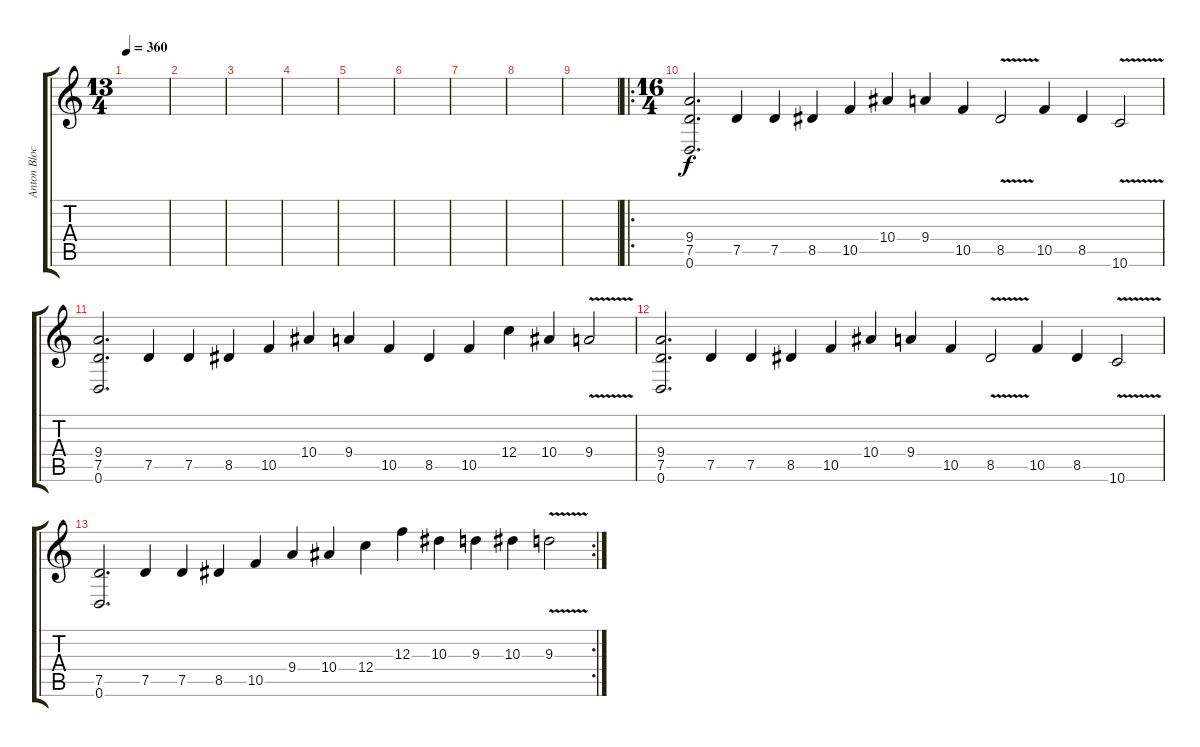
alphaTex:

\track ("Anton Blochin" "Anton Bloc") {instrument overdrivenguitar}
\staff {score tabs}
\tuning (D4 A3 F3 C3 G2 D2) {hide}
\ts (13 4)
\tempo 360
\clef g2
\ks c
|
|
|
|
|
|
|
|
|
\ro
\ts (16 4)
(9.4 7.5 0.6).2{d} 7.5.4 7.5.4 8.5.4 10.5.4 10.4.4 9.4.4 10.5.4 8.5{v}.2 10.5.4 8.5.4 10.6{v}.2 |
(9.4 7.5 0.6).2{d} 7.5.4 7.5.4 8.5.4 10.5.4 10.4.4 9.4.4 10.5.4 8.5.4 10.5.4 12.4.4 10.4.4 9.4{v}.2 |
(9.4 7.5 0.6).2{d} 7.5.4 7.5.4 8.5.4 10.5.4 10.4.4 9.4.4 10.5.4 8.5{v}.2 10.5.4 8.5.4 10.6{v}.2 |
\rc 2
(7.5 0.6).2{d} 7.5.4 7.5.4 8.5.4 10.5.4 9.4.4 10.4.4 12.4.4 12.3.4 10.3.4 9.3.4 10.3.4 9.3{v}.2
